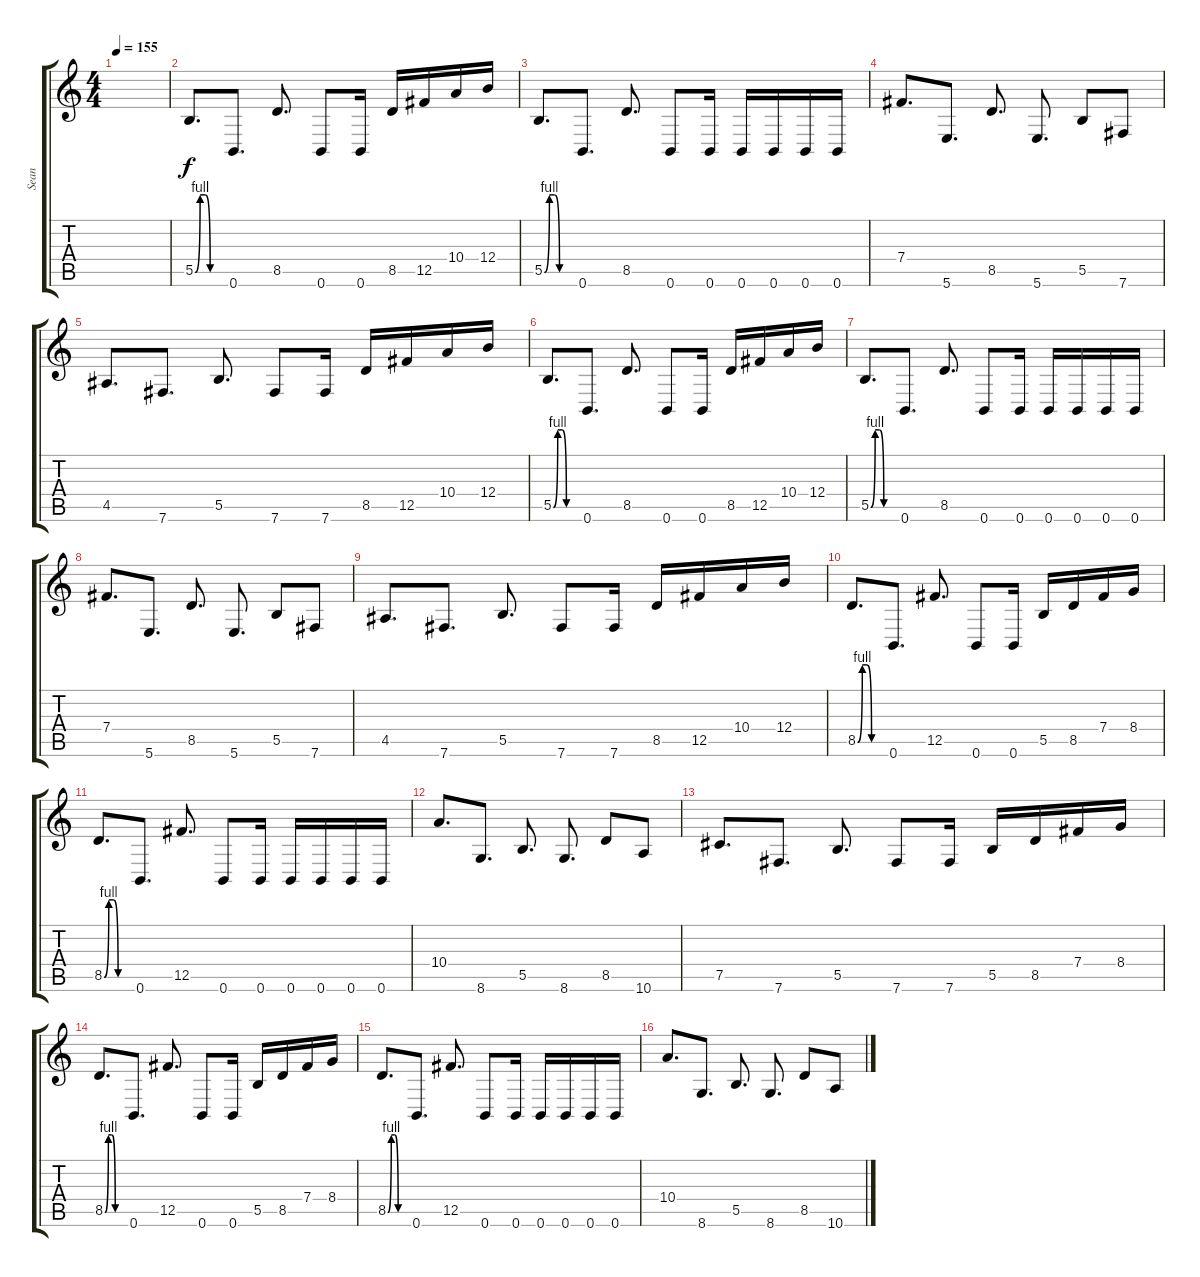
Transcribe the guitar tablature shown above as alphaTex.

\track ("Sean" "Sean") {instrument overdrivenguitar}
\staff {score tabs}
\tuning (Db4 Ab3 E3 B2 Gb2 B1) {hide}
\ts (4 4)
\tempo 155
\clef g2
\ks c
|
5.5{be (custom 0 0 10 4 20 4 30 0 60 0)}.8{d dy f} 0.6.8{d} 8.5.8{d} 0.6.8 0.6.16 8.5.16 12.5.16 10.4.16 12.4.16 |
5.5{be (custom 0 0 10 4 20 4 30 0 60 0)}.8{d} 0.6.8{d} 8.5.8{d} 0.6.8 0.6.16 0.6.16 0.6.16 0.6.16 0.6.16 |
7.4.8{d} 5.6.8{d} 8.5.8{d} 5.6.8{d} 5.5.8 7.6.8 |
4.5.8{d} 7.6.8{d} 5.5.8{d} 7.6.8 7.6.16 8.5.16 12.5.16 10.4.16 12.4.16 |
5.5{be (custom 0 0 10 4 20 4 30 0 60 0)}.8{d} 0.6.8{d} 8.5.8{d} 0.6.8 0.6.16 8.5.16 12.5.16 10.4.16 12.4.16 |
5.5{be (custom 0 0 10 4 20 4 30 0 60 0)}.8{d} 0.6.8{d} 8.5.8{d} 0.6.8 0.6.16 0.6.16 0.6.16 0.6.16 0.6.16 |
7.4.8{d} 5.6.8{d} 8.5.8{d} 5.6.8{d} 5.5.8 7.6.8 |
4.5.8{d} 7.6.8{d} 5.5.8{d} 7.6.8 7.6.16 8.5.16 12.5.16 10.4.16 12.4.16 |
8.5{be (custom 0 0 10 4 20 4 30 0 60 0)}.8{d} 0.6.8{d} 12.5.8{d} 0.6.8 0.6.16 5.5.16 8.5.16 7.4.16 8.4.16 |
8.5{be (custom 0 0 10 4 20 4 30 0 60 0)}.8{d} 0.6.8{d} 12.5.8{d} 0.6.8 0.6.16 0.6.16 0.6.16 0.6.16 0.6.16 |
10.4.8{d} 8.6.8{d} 5.5.8{d} 8.6.8{d} 8.5.8 10.6.8 |
7.5.8{d} 7.6.8{d} 5.5.8{d} 7.6.8 7.6.16 5.5.16 8.5.16 7.4.16 8.4.16 |
8.5{be (custom 0 0 10 4 20 4 30 0 60 0)}.8{d} 0.6.8{d} 12.5.8{d} 0.6.8 0.6.16 5.5.16 8.5.16 7.4.16 8.4.16 |
8.5{be (custom 0 0 10 4 20 4 30 0 60 0)}.8{d} 0.6.8{d} 12.5.8{d} 0.6.8 0.6.16 0.6.16 0.6.16 0.6.16 0.6.16 |
10.4.8{d} 8.6.8{d} 5.5.8{d} 8.6.8{d} 8.5.8 10.6.8
